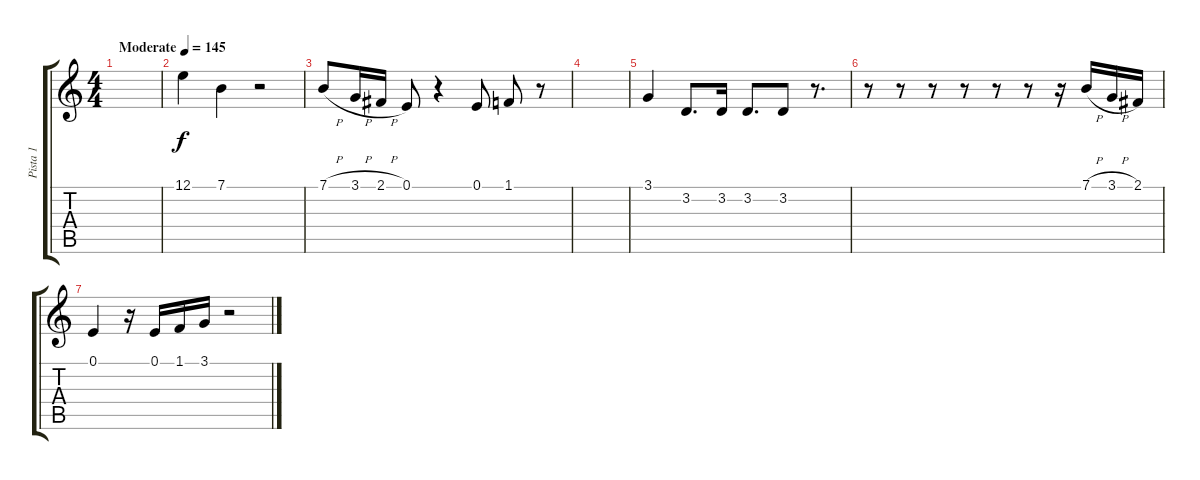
\track ("Pista 1" "Pista 1") {instrument tenorsax}
\staff {score tabs}
\tuning (E4 B3 G3 D3 A2 E2) {hide}
\ts (4 4)
\tempo (145 "Moderate")
\clef g2
\ks c
|
12.1.4 7.1.4 r.2 |
7.1{h}.8 3.1{h}.16 2.1{h}.16 0.1.8 r.4 0.1.8 1.1.8 r.8 |
|
3.1.4 3.2.8{d} 3.2.16 3.2.8{d} 3.2.8 r.8{d} |
r.8 r.8 r.8 r.8 r.8 r.8 r.16 7.1{h}.16 3.1{h}.16 2.1.16 |
0.1.4 r.16 0.1.16 1.1.16 3.1.16 r.2
